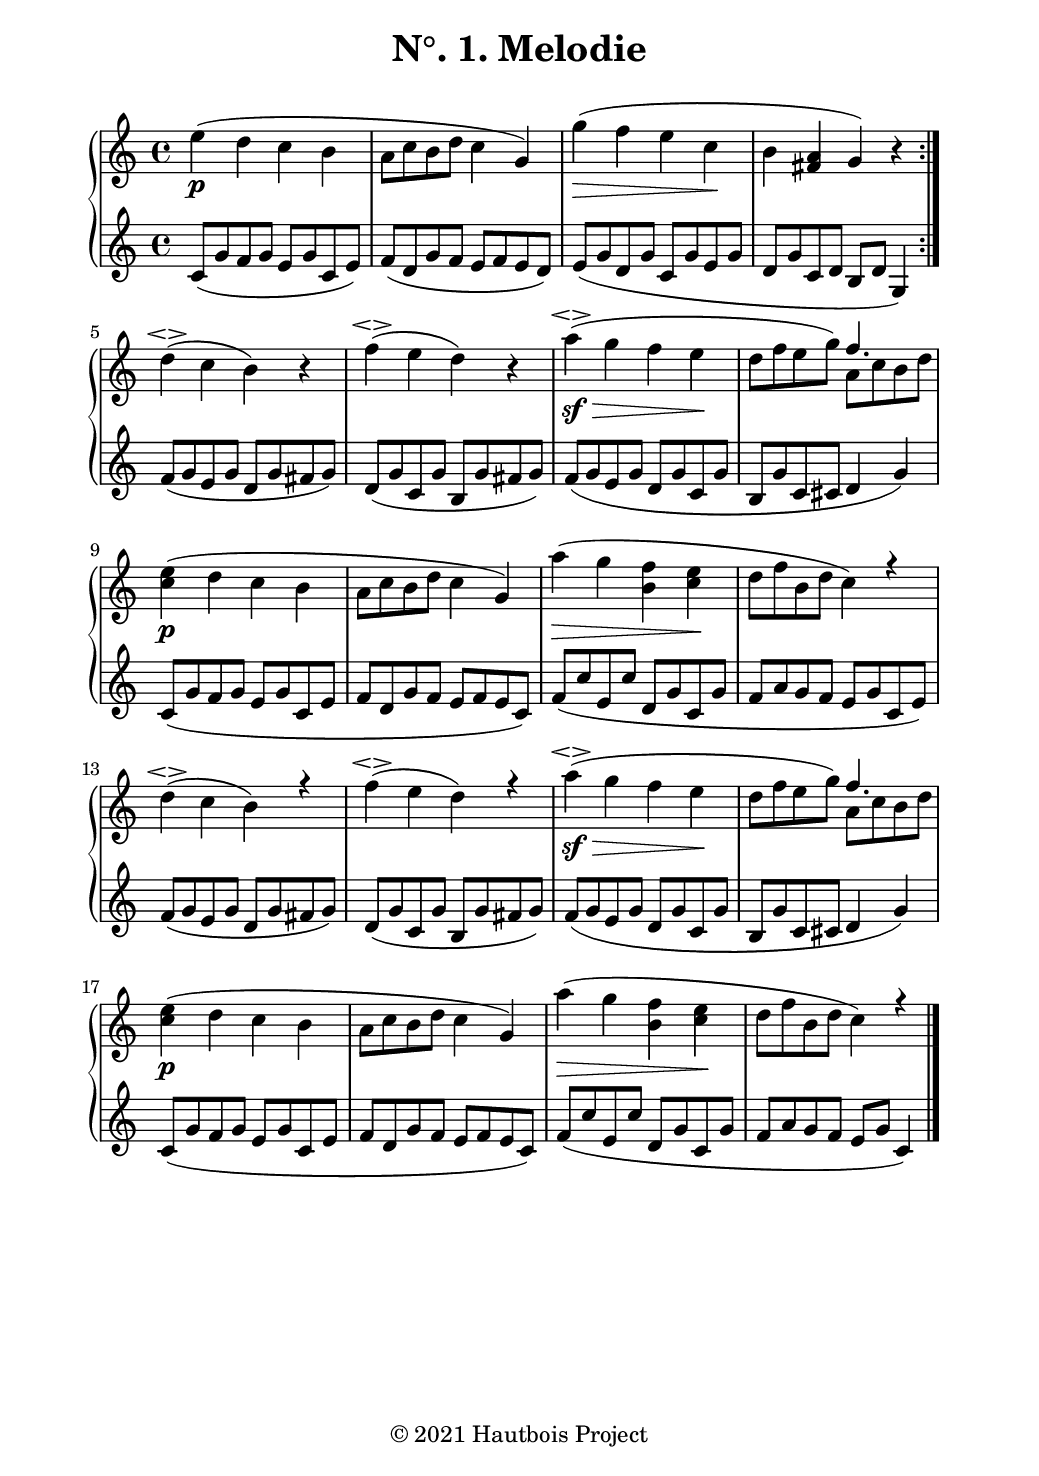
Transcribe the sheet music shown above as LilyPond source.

\version "2.22.1"
%% Generated by lilypond-book
%% Options: [exampleindent=10.16\mm,indent=0\mm,line-width=14.5\cm,noragged-right,papersize=a5,quote]
%\include "lilypond-book-preamble.ly"
\include "italiano.ly"

%****************************************************************
% Start cut-&-pastable-section

%****************************************************************

\paper {
  % Set paper
  #(set-paper-size "b5")
  indent = 0\mm
  line-width = 14.6\cm
  ragged-right = ##f
  line-width = #(- line-width (* mm 3.000000) (* mm 1))
}

\layout {
  
}

%*****************************************
%  Set Header
%*****************************************
\header {
  title = "N°. 1. Melodie"
  subtitle = " "
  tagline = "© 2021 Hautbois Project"
}

%*****************************************
% Start Voice
% Write the voices here
%*****************************************
MyMeter = \time 4/4
%MyTempo = \tempo "Allegro" 4. = 76
MyKey = \key do \major
PieceName = "Melodie"

VoiceI = \relative {
  \set fingeringOrientations = #'(up)
  
  %melody 4 bars
  mi''4 \p ( re do si
  la8 do si re do4 sol)
  sol' \> ( fa mi do \!
  si <la fad> sol) r

  \bar ":|."
  
  %var: bar 1 - 4
  re'\espressivo( do si) r
  fa'\espressivo( mi re) r
  la'\espressivo \sf \> ( sol fa mi \!
  re8 fa mi sol)
  << { \voiceOne { \stemDown la,8 do si re } }
    \new Voice { \voiceTwo { \stemUp fa4.} }
  >>

  %var: bar 5 - 8
  { \stemDown <mi do>4 \p ( re do si }
  la8 do si re do4 { \stemUp sol) }
  {\stemDown la' \> ( sol <fa si,> <mi do> \! }
  re8 fa si, re do4) r
    
  %var: bar 9 - 12
  re\espressivo( do si) r
  fa'\espressivo( mi re) r
  la'\espressivo \sf \> ( sol fa mi \!
  re8 fa mi sol)
  << { \voiceOne { \stemDown la,8 do si re } }
    \new Voice { \voiceTwo { \stemUp fa4.} }
  >>
  
  %var: bar 13 - 16
  { \stemDown <mi do>4 \p ( re do si }
  la8 do si re do4 { \stemUp sol) }
  {\stemDown la' \> ( sol <fa si,> <mi do> \! }
  re8 fa si, re do4) r
  
  \bar "|."
}


BassoI = \relative {
  %melody 4 bars
  do'8( sol' fa sol mi sol do, mi)
  fa( re sol fa mi fa mi re)
  mi( sol re sol do, sol' mi sol
  re sol do, re si re sol,4)
  
  %var: bar 1 - 4
  fa'8( sol mi sol re sol fad sol)
  re( sol do, sol' si, sol' fad sol)
  fa( sol mi sol re sol do, sol'
  si, sol' do, dod re4 sol)
  
  %var: bar 5 - 8
  do,8( sol' fa sol mi sol do, mi
  fa re sol fa mi fa mi do)
  fa( do' mi, do' re, sol do, sol'
  fa la sol fa mi sol do, mi)
  
  %var: bar 9 - 12
  fa( sol mi sol re sol fad sol)
  re( sol do, sol' si, sol' fad sol)
  fa( sol mi sol re sol do, sol'
  si, sol' do, dod re4 sol)
  
  %var: bar 13 - 16
  do,8( sol' fa sol mi sol do, mi
  fa re sol fa mi fa mi do)
  fa( do' mi, do' re, sol do, sol'
  fa la sol fa mi sol do,4)
  
}


%*****************************************
%  Start Score
%*****************************************

%\markup { \vspace #1 }
\score {
  \header {
    %piece = \PieceName
  }
  \new PianoStaff <<
    \new Staff { 
      \clef "treble" 
      %\MyTempo
      \MyKey
      \MyMeter
        \VoiceI
    }
    \new Staff { 
      %\clef "bass"
      \clef "treble"
      %\MyTempo
      \MyKey
      \MyMeter
        \BassoI
    }
  >>
}
